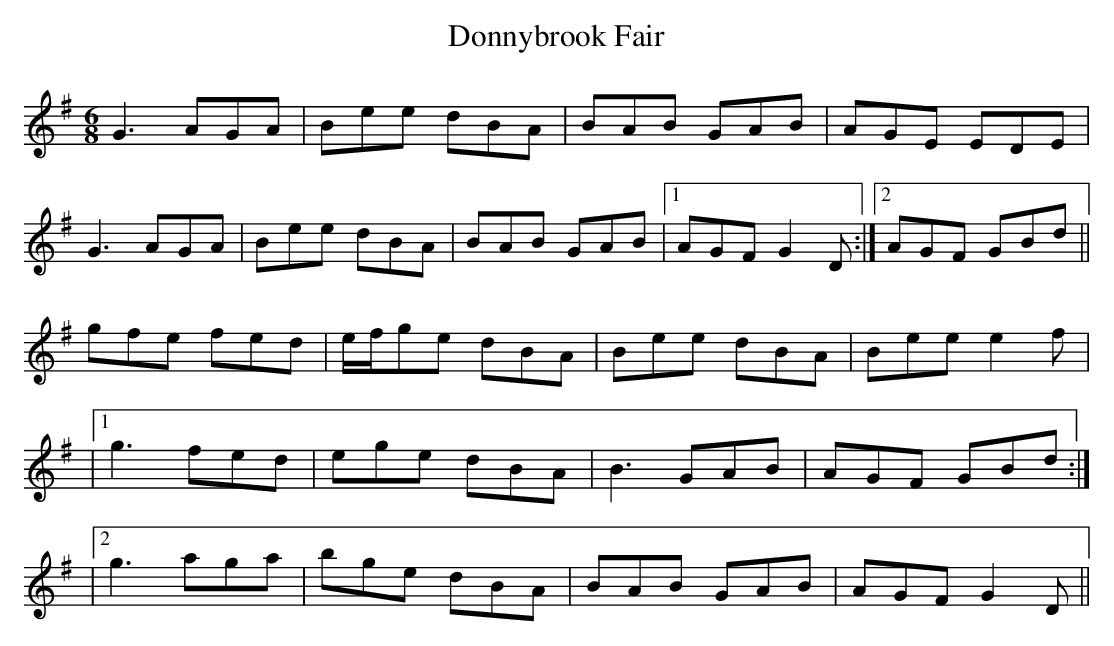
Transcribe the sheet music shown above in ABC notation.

X:1
T:Donnybrook Fair
M:6/8
K:G
G3 AGA|Bee dBA|BAB GAB|AGE EDE|
G3 AGA|Bee dBA|BAB GAB|1 AGF G2D:|2 AGF GBd||
gfe fed|e/f/ge dBA|Bee dBA|Bee e2f|
|1 g3 fed|ege dBA|B3 GAB|AGF GBd:|
|2 g3 aga|bge dBA|BAB GAB|AGF G2D||
